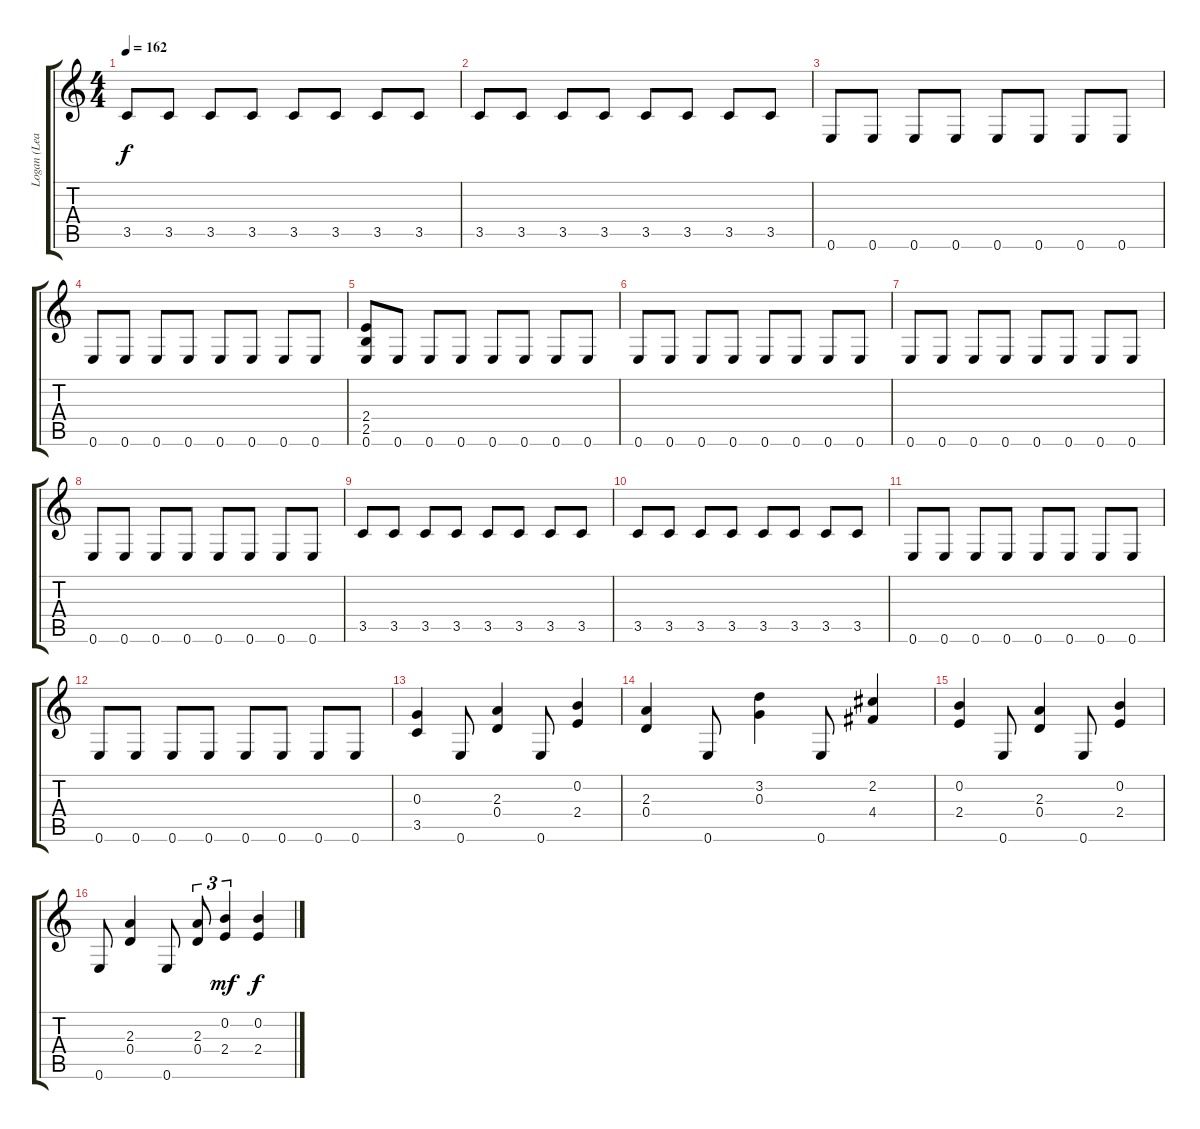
\track ("Logan (Lead)" "Logan (Lea") {instrument distortionguitar}
\staff {score tabs}
\tuning (E4 B3 G3 D3 A2 E2) {hide}
\ts (4 4)
\tempo 162
\clef g2
\ks c
3.5.8{dy f} 3.5.8 3.5.8 3.5.8 3.5.8 3.5.8 3.5.8 3.5.8 |
3.5.8 3.5.8 3.5.8 3.5.8 3.5.8 3.5.8 3.5.8 3.5.8 |
0.6.8 0.6.8 0.6.8 0.6.8 0.6.8 0.6.8 0.6.8 0.6.8 |
0.6.8 0.6.8 0.6.8 0.6.8 0.6.8 0.6.8 0.6.8 0.6.8 |
(2.4 2.5 0.6).8 0.6.8 0.6.8 0.6.8 0.6.8 0.6.8 0.6.8 0.6.8 |
0.6.8 0.6.8 0.6.8 0.6.8 0.6.8 0.6.8 0.6.8 0.6.8 |
0.6.8 0.6.8 0.6.8 0.6.8 0.6.8 0.6.8 0.6.8 0.6.8 |
0.6.8 0.6.8 0.6.8 0.6.8 0.6.8 0.6.8 0.6.8 0.6.8 |
3.5.8 3.5.8 3.5.8 3.5.8 3.5.8 3.5.8 3.5.8 3.5.8 |
3.5.8 3.5.8 3.5.8 3.5.8 3.5.8 3.5.8 3.5.8 3.5.8 |
0.6.8 0.6.8 0.6.8 0.6.8 0.6.8 0.6.8 0.6.8 0.6.8 |
0.6.8 0.6.8 0.6.8 0.6.8 0.6.8 0.6.8 0.6.8 0.6.8 |
(0.3 3.5).4 0.6.8 (2.3 0.4).4 0.6.8 (0.2 2.4).4 |
(2.3 0.4).4 0.6.8 (3.2 0.3).4 0.6.8 (2.2 4.4).4 |
(0.2 2.4).4 0.6.8 (2.3 0.4).4 0.6.8 (0.2 2.4).4 |
0.6.8 (2.3 0.4).4 0.6.8 (2.3 0.4).8{tu (3 2)} (0.2 2.4).4{tu (3 2) dy mf} (0.2 2.4).4{dy f}
